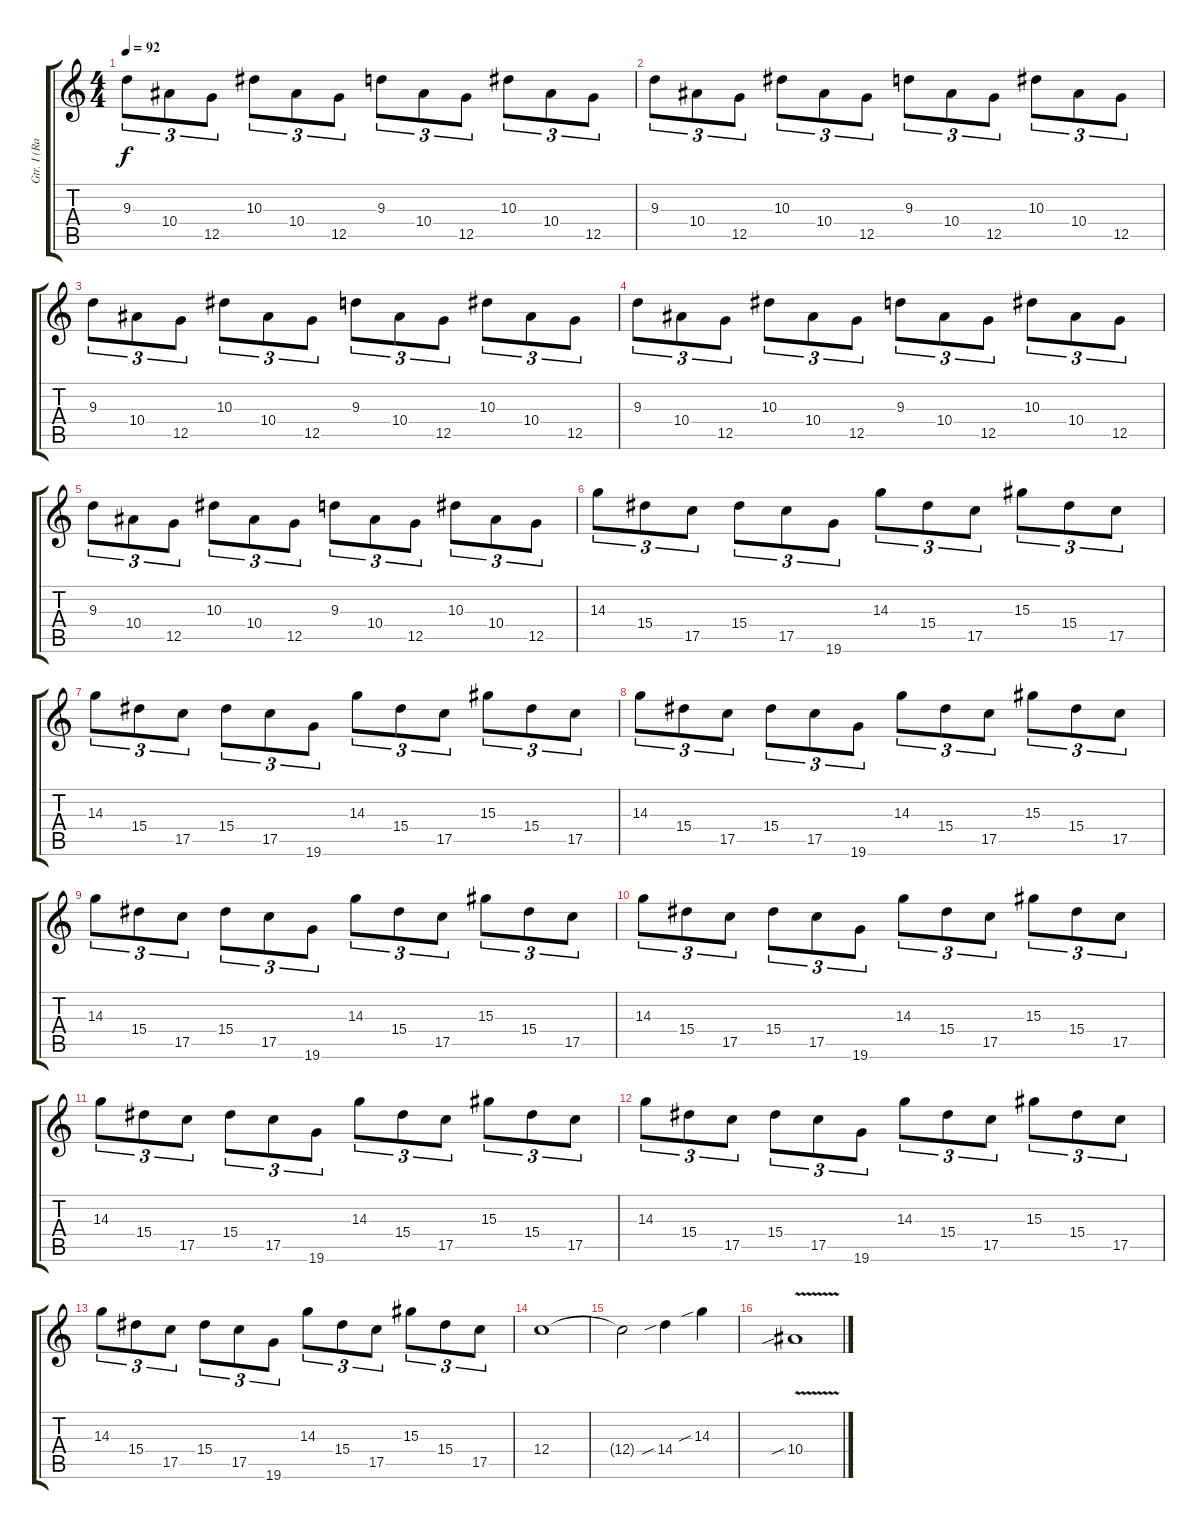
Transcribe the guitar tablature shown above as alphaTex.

\track ("Gtr. I (Raivio)" "Gtr. I (Ra") {instrument distortionguitar}
\staff {score tabs}
\tuning (D4 A3 F3 C3 G2 C2) {hide}
\ts (4 4)
\tempo 92
\clef g2
\ks c
9.3.8{tu (3 2) dy f} 10.4.8{tu (3 2)} 12.5.8{tu (3 2)} 10.3.8{tu (3 2)} 10.4.8{tu (3 2)} 12.5.8{tu (3 2)} 9.3.8{tu (3 2)} 10.4.8{tu (3 2)} 12.5.8{tu (3 2)} 10.3.8{tu (3 2)} 10.4.8{tu (3 2)} 12.5.8{tu (3 2)} |
9.3.8{tu (3 2)} 10.4.8{tu (3 2)} 12.5.8{tu (3 2)} 10.3.8{tu (3 2)} 10.4.8{tu (3 2)} 12.5.8{tu (3 2)} 9.3.8{tu (3 2)} 10.4.8{tu (3 2)} 12.5.8{tu (3 2)} 10.3.8{tu (3 2)} 10.4.8{tu (3 2)} 12.5.8{tu (3 2)} |
9.3.8{tu (3 2)} 10.4.8{tu (3 2)} 12.5.8{tu (3 2)} 10.3.8{tu (3 2)} 10.4.8{tu (3 2)} 12.5.8{tu (3 2)} 9.3.8{tu (3 2)} 10.4.8{tu (3 2)} 12.5.8{tu (3 2)} 10.3.8{tu (3 2)} 10.4.8{tu (3 2)} 12.5.8{tu (3 2)} |
9.3.8{tu (3 2)} 10.4.8{tu (3 2)} 12.5.8{tu (3 2)} 10.3.8{tu (3 2)} 10.4.8{tu (3 2)} 12.5.8{tu (3 2)} 9.3.8{tu (3 2)} 10.4.8{tu (3 2)} 12.5.8{tu (3 2)} 10.3.8{tu (3 2)} 10.4.8{tu (3 2)} 12.5.8{tu (3 2)} |
9.3.8{tu (3 2)} 10.4.8{tu (3 2)} 12.5.8{tu (3 2)} 10.3.8{tu (3 2)} 10.4.8{tu (3 2)} 12.5.8{tu (3 2)} 9.3.8{tu (3 2)} 10.4.8{tu (3 2)} 12.5.8{tu (3 2)} 10.3.8{tu (3 2)} 10.4.8{tu (3 2)} 12.5.8{tu (3 2)} |
14.3.8{tu (3 2)} 15.4.8{tu (3 2)} 17.5.8{tu (3 2)} 15.4.8{tu (3 2)} 17.5.8{tu (3 2)} 19.6.8{tu (3 2)} 14.3.8{tu (3 2)} 15.4.8{tu (3 2)} 17.5.8{tu (3 2)} 15.3.8{tu (3 2)} 15.4.8{tu (3 2)} 17.5.8{tu (3 2)} |
14.3.8{tu (3 2)} 15.4.8{tu (3 2)} 17.5.8{tu (3 2)} 15.4.8{tu (3 2)} 17.5.8{tu (3 2)} 19.6.8{tu (3 2)} 14.3.8{tu (3 2)} 15.4.8{tu (3 2)} 17.5.8{tu (3 2)} 15.3.8{tu (3 2)} 15.4.8{tu (3 2)} 17.5.8{tu (3 2)} |
14.3.8{tu (3 2)} 15.4.8{tu (3 2)} 17.5.8{tu (3 2)} 15.4.8{tu (3 2)} 17.5.8{tu (3 2)} 19.6.8{tu (3 2)} 14.3.8{tu (3 2)} 15.4.8{tu (3 2)} 17.5.8{tu (3 2)} 15.3.8{tu (3 2)} 15.4.8{tu (3 2)} 17.5.8{tu (3 2)} |
14.3.8{tu (3 2)} 15.4.8{tu (3 2)} 17.5.8{tu (3 2)} 15.4.8{tu (3 2)} 17.5.8{tu (3 2)} 19.6.8{tu (3 2)} 14.3.8{tu (3 2)} 15.4.8{tu (3 2)} 17.5.8{tu (3 2)} 15.3.8{tu (3 2)} 15.4.8{tu (3 2)} 17.5.8{tu (3 2)} |
14.3.8{tu (3 2)} 15.4.8{tu (3 2)} 17.5.8{tu (3 2)} 15.4.8{tu (3 2)} 17.5.8{tu (3 2)} 19.6.8{tu (3 2)} 14.3.8{tu (3 2)} 15.4.8{tu (3 2)} 17.5.8{tu (3 2)} 15.3.8{tu (3 2)} 15.4.8{tu (3 2)} 17.5.8{tu (3 2)} |
14.3.8{tu (3 2)} 15.4.8{tu (3 2)} 17.5.8{tu (3 2)} 15.4.8{tu (3 2)} 17.5.8{tu (3 2)} 19.6.8{tu (3 2)} 14.3.8{tu (3 2)} 15.4.8{tu (3 2)} 17.5.8{tu (3 2)} 15.3.8{tu (3 2)} 15.4.8{tu (3 2)} 17.5.8{tu (3 2)} |
14.3.8{tu (3 2)} 15.4.8{tu (3 2)} 17.5.8{tu (3 2)} 15.4.8{tu (3 2)} 17.5.8{tu (3 2)} 19.6.8{tu (3 2)} 14.3.8{tu (3 2)} 15.4.8{tu (3 2)} 17.5.8{tu (3 2)} 15.3.8{tu (3 2)} 15.4.8{tu (3 2)} 17.5.8{tu (3 2)} |
14.3.8{tu (3 2)} 15.4.8{tu (3 2)} 17.5.8{tu (3 2)} 15.4.8{tu (3 2)} 17.5.8{tu (3 2)} 19.6.8{tu (3 2)} 14.3.8{tu (3 2)} 15.4.8{tu (3 2)} 17.5.8{tu (3 2)} 15.3.8{tu (3 2)} 15.4.8{tu (3 2)} 17.5.8{tu (3 2)} |
12.4.1 |
12.4{t}.2 14.4{sib}.4 14.3{sib}.4 |
10.4{v sib}.1
